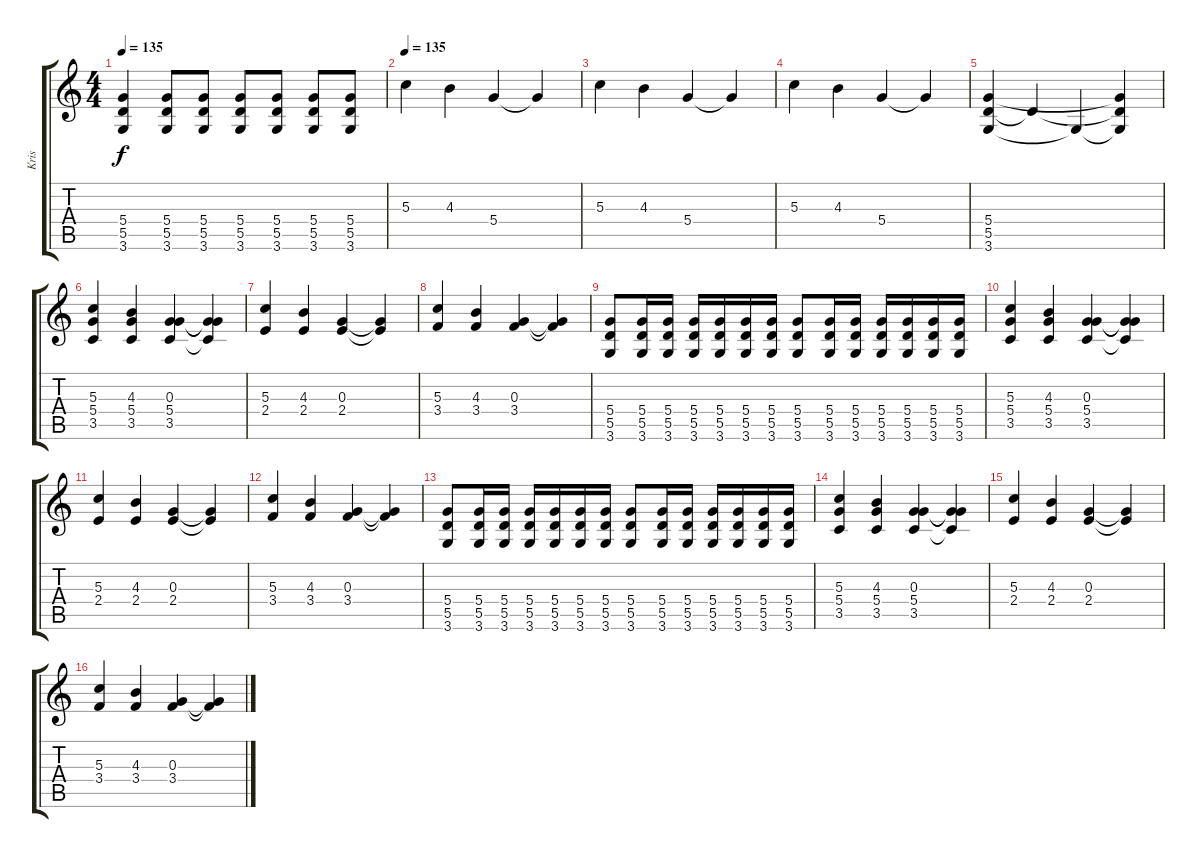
\track ("Kris" "Kris") {instrument overdrivenguitar}
\staff {score tabs}
\tuning (E4 B3 G3 D3 A2 E2) {hide}
\ts (4 4)
\tempo 135
\clef g2
\ks c
(5.4 5.5 3.6).4{dy f} (5.4 5.5 3.6).8 (5.4 5.5 3.6).8 (5.4 5.5 3.6).8 (5.4 5.5 3.6).8 (5.4 5.5 3.6).8 (5.4 5.5 3.6).8 |
\tempo 135
5.3.4{instrument electricguitarclean} 4.3.4 5.4.4 5.4{t}.4 |
5.3.4{instrument electricguitarclean} 4.3.4 5.4.4 5.4{t}.4 |
5.3.4{instrument electricguitarclean} 4.3.4 5.4.4 5.4{t}.4 |
(5.4 5.5 3.6).4{instrument overdrivenguitar} 5.5{t}.4 3.6{t}.4 (5.4{t} 5.5{t} 3.6{t}).4 |
(5.3 5.4 3.5).4 (4.3 5.4 3.5).4 (0.3 5.4 3.5).4 (0.3{t} 5.4{t} 3.5{t}).4 |
(5.3 2.4).4 (4.3 2.4).4 (0.3 2.4).4 (0.3{t} 2.4{t}).4 |
(5.3 3.4).4 (4.3 3.4).4 (0.3 3.4).4 (0.3{t} 3.4{t}).4 |
(5.4 5.5 3.6).8 (5.4 5.5 3.6).16 (5.4 5.5 3.6).16 (5.4 5.5 3.6).16 (5.4 5.5 3.6).16 (5.4 5.5 3.6).16 (5.4 5.5 3.6).16 (5.4 5.5 3.6).8 (5.4 5.5 3.6).16 (5.4 5.5 3.6).16 (5.4 5.5 3.6).16 (5.4 5.5 3.6).16 (5.4 5.5 3.6).16 (5.4 5.5 3.6).16 |
(5.3 5.4 3.5).4 (4.3 5.4 3.5).4 (0.3 5.4 3.5).4 (0.3{t} 5.4{t} 3.5{t}).4 |
(5.3 2.4).4 (4.3 2.4).4 (0.3 2.4).4 (0.3{t} 2.4{t}).4 |
(5.3 3.4).4 (4.3 3.4).4 (0.3 3.4).4 (0.3{t} 3.4{t}).4 |
(5.4 5.5 3.6).8 (5.4 5.5 3.6).16 (5.4 5.5 3.6).16 (5.4 5.5 3.6).16 (5.4 5.5 3.6).16 (5.4 5.5 3.6).16 (5.4 5.5 3.6).16 (5.4 5.5 3.6).8 (5.4 5.5 3.6).16 (5.4 5.5 3.6).16 (5.4 5.5 3.6).16 (5.4 5.5 3.6).16 (5.4 5.5 3.6).16 (5.4 5.5 3.6).16 |
(5.3 5.4 3.5).4 (4.3 5.4 3.5).4 (0.3 5.4 3.5).4 (0.3{t} 5.4{t} 3.5{t}).4 |
(5.3 2.4).4 (4.3 2.4).4 (0.3 2.4).4 (0.3{t} 2.4{t}).4 |
(5.3 3.4).4 (4.3 3.4).4 (0.3 3.4).4 (0.3{t} 3.4{t}).4
